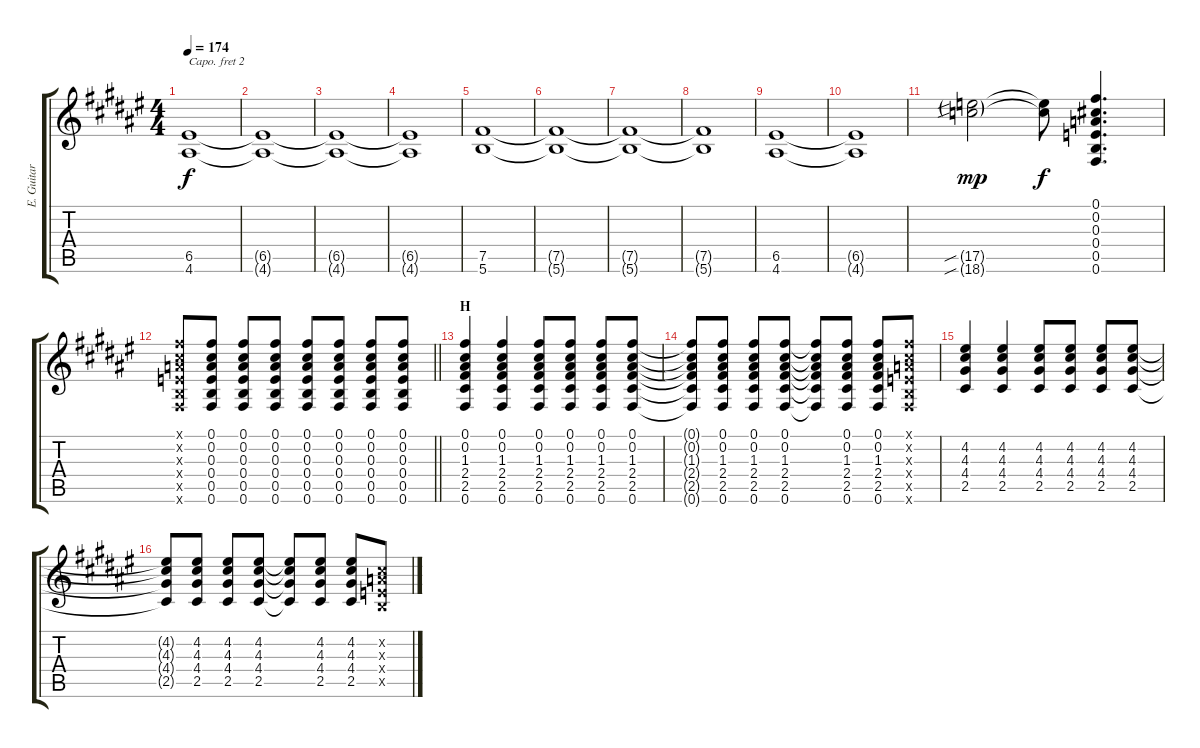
\track ("E. Guitar I" "E. Guitar ") {instrument overdrivenguitar}
\staff {score tabs}
\capo 2
\tuning (E4 B3 G3 D3 A2 E2) {hide}
\ts (4 4)
\tempo 174
\clef g2
\ks f#
(6.5 4.6).1{dy f} |
(6.5{t} 4.6{t}).1 |
(6.5{t} 4.6{t}).1 |
(6.5{t} 4.6{t}).1 |
(7.5 5.6).1 |
(7.5{t} 5.6{t}).1 |
(7.5{t} 5.6{t}).1 |
(7.5{t} 5.6{t}).1 |
(6.5 4.6).1 |
(6.5{t} 4.6{t}).1 |
(17.5{sib g} 18.6{sib g}).2{dy mp} (17.5{t} 18.6{t}).8{dy f} (0.1 0.2 0.3 0.4 0.5 0.6).4{d} |
\barLineRight lightlight
(0.1{x} 0.2{x} 0.3{x} 0.4{x} 0.5{x} 0.6{x}).8 (0.1 0.2 0.3 0.4 0.5 0.6).8 (0.1 0.2 0.3 0.4 0.5 0.6).8 (0.1 0.2 0.3 0.4 0.5 0.6).8 (0.1 0.2 0.3 0.4 0.5 0.6).8 (0.1 0.2 0.3 0.4 0.5 0.6).8 (0.1 0.2 0.3 0.4 0.5 0.6).8 (0.1 0.2 0.3 0.4 0.5 0.6).8 |
\section ("" "H")
(0.1 0.2 1.3 2.4 2.5 0.6).4 (0.1 0.2 1.3 2.4 2.5 0.6).4 (0.1 0.2 1.3 2.4 2.5 0.6).8 (0.1 0.2 1.3 2.4 2.5 0.6).8 (0.1 0.2 1.3 2.4 2.5 0.6).8 (0.1 0.2 1.3 2.4 2.5 0.6).8 |
(0.1{t} 0.2{t} 1.3{t} 2.4{t} 2.5{t} 0.6{t}).8 (0.1 0.2 1.3 2.4 2.5 0.6).8 (0.1 0.2 1.3 2.4 2.5 0.6).8 (0.1 0.2 1.3 2.4 2.5 0.6).8 (0.1{t} 0.2{t} 1.3{t} 2.4{t} 2.5{t} 0.6{t}).8 (0.1 0.2 1.3 2.4 2.5 0.6).8 (0.1 0.2 1.3 2.4 2.5 0.6).8 (0.1{x} 0.2{x} 0.3{x} 0.4{x} 0.5{x} 0.6{x}).8 |
(4.2 4.3 4.4 2.5).4 (4.2 4.3 4.4 2.5).4 (4.2 4.3 4.4 2.5).8 (4.2 4.3 4.4 2.5).8 (4.2 4.3 4.4 2.5).8 (4.2 4.3 4.4 2.5).8 |
(4.2{t} 4.3{t} 4.4{t} 2.5{t}).8 (4.2 4.3 4.4 2.5).8 (4.2 4.3 4.4 2.5).8 (4.2 4.3 4.4 2.5).8 (4.2{t} 4.3{t} 4.4{t} 2.5{t}).8 (4.2 4.3 4.4 2.5).8 (4.2 4.3 4.4 2.5).8 (0.2{x} 0.3{x} 0.4{x} 0.5{x}).8
